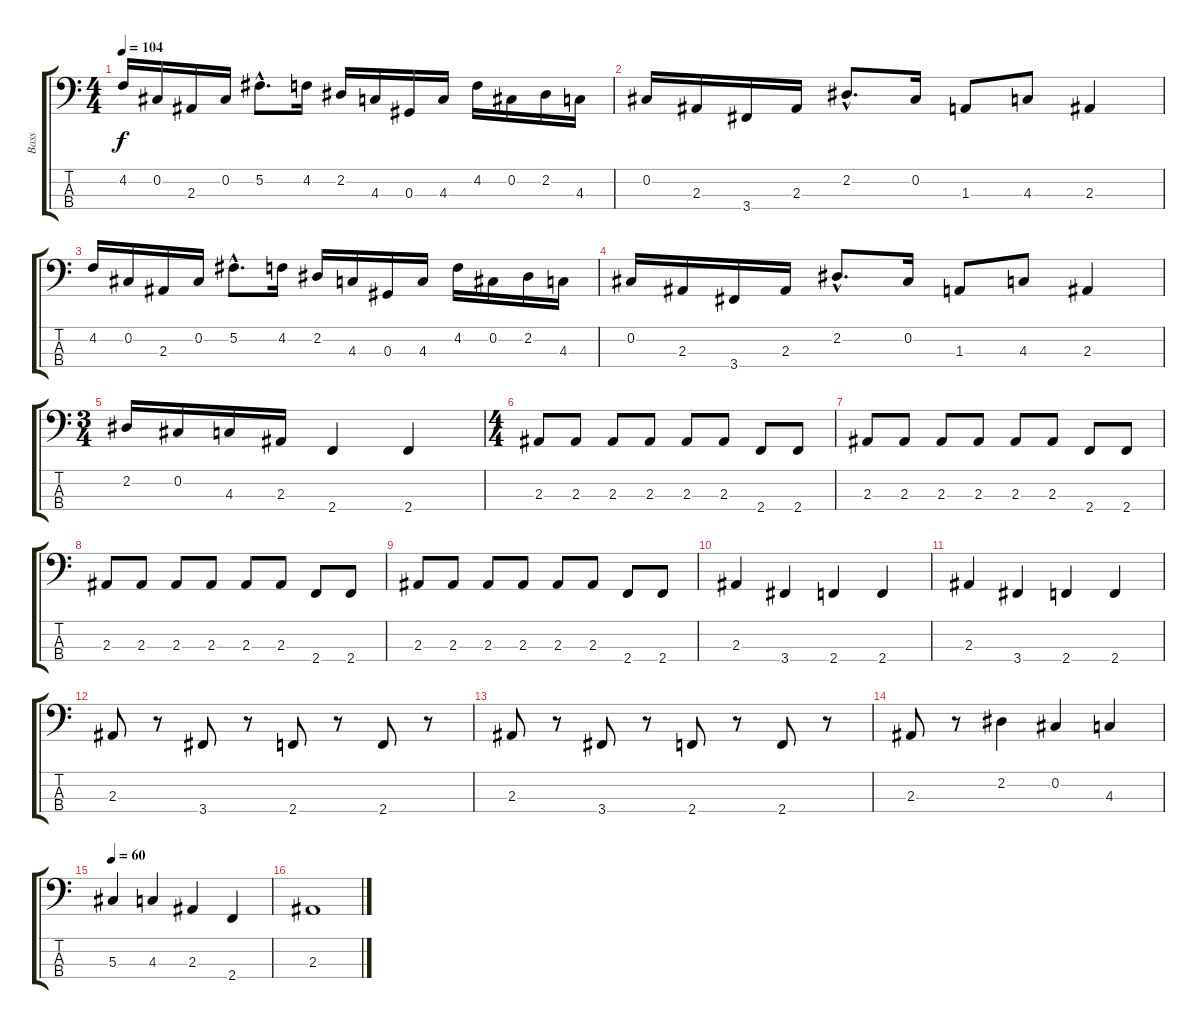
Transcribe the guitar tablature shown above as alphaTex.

\track ("Bass" "Bass") {instrument electricbasspick}
\staff {score tabs}
\tuning (Gb2 Db2 Ab1 Eb1) {hide}
\ts (4 4)
\tempo 104
\clef f4
\ks c
4.2.16{dy f} 0.2.16 2.3.16 0.2.16 5.2{hac}.8{d} 4.2.16 2.2.16 4.3.16 0.3.16 4.3.16 4.2.16 0.2.16 2.2.16 4.3.16 |
0.2.16 2.3.16 3.4.16 2.3.16 2.2{hac}.8{d} 0.2.16 1.3.8 4.3.8 2.3.4 |
4.2.16 0.2.16 2.3.16 0.2.16 5.2{hac}.8{d} 4.2.16 2.2.16 4.3.16 0.3.16 4.3.16 4.2.16 0.2.16 2.2.16 4.3.16 |
0.2.16 2.3.16 3.4.16 2.3.16 2.2{hac}.8{d} 0.2.16 1.3.8 4.3.8 2.3.4 |
\ts (3 4)
2.2.16 0.2.16 4.3.16 2.3.16 2.4.4 2.4.4 |
\ts (4 4)
2.3.8 2.3.8 2.3.8 2.3.8 2.3.8 2.3.8 2.4.8 2.4.8 |
2.3.8 2.3.8 2.3.8 2.3.8 2.3.8 2.3.8 2.4.8 2.4.8 |
2.3.8 2.3.8 2.3.8 2.3.8 2.3.8 2.3.8 2.4.8 2.4.8 |
2.3.8 2.3.8 2.3.8 2.3.8 2.3.8 2.3.8 2.4.8 2.4.8 |
2.3.4 3.4.4 2.4.4 2.4.4 |
2.3.4 3.4.4 2.4.4 2.4.4 |
2.3.8 r.8 3.4.8 r.8 2.4.8 r.8 2.4.8 r.8 |
2.3.8 r.8 3.4.8 r.8 2.4.8 r.8 2.4.8 r.8 |
2.3.8 r.8 2.2.4 0.2.4 4.3.4 |
\tempo 60
5.3.4 4.3.4 2.3.4 2.4.4 |
2.3.1
